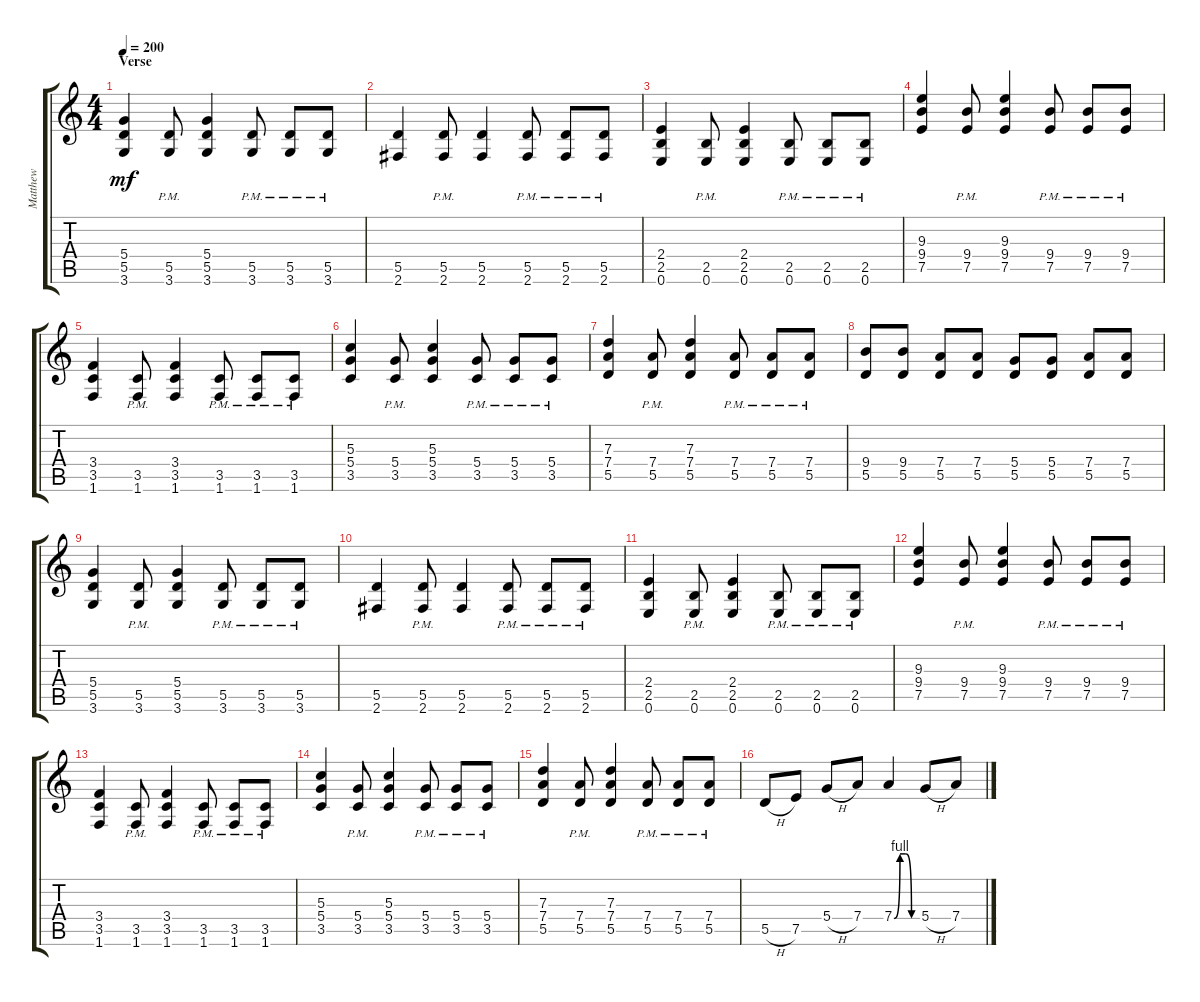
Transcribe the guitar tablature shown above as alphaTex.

\track ("Matthew" "Matthew") {instrument distortionguitar}
\staff {score tabs}
\tuning (E4 B3 G3 D3 A2 E2) {hide}
\ts (4 4)
\section ("" "Verse")
\tempo 200
\clef g2
\ks c
(5.4 5.5 3.6).4{dy mf} (5.5{pm} 3.6{pm}).8 (5.4 5.5 3.6).4 (5.5{pm} 3.6{pm}).8 (5.5{pm} 3.6{pm}).8 (5.5{pm} 3.6{pm}).8 |
(5.5 2.6).4 (5.5{pm} 2.6{pm}).8 (5.5 2.6).4 (5.5{pm} 2.6{pm}).8 (5.5{pm} 2.6{pm}).8 (5.5{pm} 2.6{pm}).8 |
(2.4 2.5 0.6).4 (2.5{pm} 0.6{pm}).8 (2.4 2.5 0.6).4 (2.5{pm} 0.6{pm}).8 (2.5{pm} 0.6{pm}).8 (2.5{pm} 0.6{pm}).8 |
(9.3 9.4 7.5).4 (9.4{pm} 7.5{pm}).8 (9.3 9.4 7.5).4 (9.4{pm} 7.5{pm}).8 (9.4{pm} 7.5{pm}).8 (9.4{pm} 7.5{pm}).8 |
(3.4 3.5 1.6).4 (3.5{pm} 1.6{pm}).8 (3.4 3.5 1.6).4 (3.5{pm} 1.6{pm}).8 (3.5{pm} 1.6{pm}).8 (3.5{pm} 1.6{pm}).8 |
(5.3 5.4 3.5).4 (5.4{pm} 3.5{pm}).8 (5.3 5.4 3.5).4 (5.4{pm} 3.5{pm}).8 (5.4{pm} 3.5{pm}).8 (5.4{pm} 3.5{pm}).8 |
(7.3 7.4 5.5).4 (7.4{pm} 5.5{pm}).8 (7.3 7.4 5.5).4 (7.4{pm} 5.5{pm}).8 (7.4{pm} 5.5{pm}).8 (7.4{pm} 5.5{pm}).8 |
(9.4 5.5).8 (9.4 5.5).8 (7.4 5.5).8 (7.4 5.5).8 (5.4 5.5).8 (5.4 5.5).8 (7.4 5.5).8 (7.4 5.5).8 |
(5.4 5.5 3.6).4 (5.5{pm} 3.6{pm}).8 (5.4 5.5 3.6).4 (5.5{pm} 3.6{pm}).8 (5.5{pm} 3.6{pm}).8 (5.5{pm} 3.6{pm}).8 |
(5.5 2.6).4 (5.5{pm} 2.6{pm}).8 (5.5 2.6).4 (5.5{pm} 2.6{pm}).8 (5.5{pm} 2.6{pm}).8 (5.5{pm} 2.6{pm}).8 |
(2.4 2.5 0.6).4 (2.5{pm} 0.6{pm}).8 (2.4 2.5 0.6).4 (2.5{pm} 0.6{pm}).8 (2.5{pm} 0.6{pm}).8 (2.5{pm} 0.6{pm}).8 |
(9.3 9.4 7.5).4 (9.4{pm} 7.5{pm}).8 (9.3 9.4 7.5).4 (9.4{pm} 7.5{pm}).8 (9.4{pm} 7.5{pm}).8 (9.4{pm} 7.5{pm}).8 |
(3.4 3.5 1.6).4 (3.5{pm} 1.6{pm}).8 (3.4 3.5 1.6).4 (3.5{pm} 1.6{pm}).8 (3.5{pm} 1.6{pm}).8 (3.5{pm} 1.6{pm}).8 |
(5.3 5.4 3.5).4 (5.4{pm} 3.5{pm}).8 (5.3 5.4 3.5).4 (5.4{pm} 3.5{pm}).8 (5.4{pm} 3.5{pm}).8 (5.4{pm} 3.5{pm}).8 |
(7.3 7.4 5.5).4 (7.4{pm} 5.5{pm}).8 (7.3 7.4 5.5).4 (7.4{pm} 5.5{pm}).8 (7.4{pm} 5.5{pm}).8 (7.4{pm} 5.5{pm}).8 |
5.5{h}.8 7.5.8 5.4{h}.8 7.4.8 7.4{be (custom 0 0 15 4 30 4 45 0 60 0)}.4 5.4{h}.8 7.4.8
